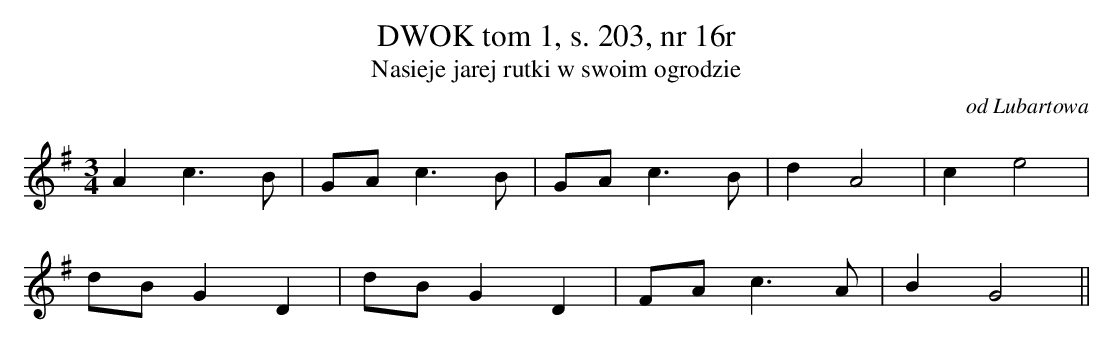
X:1
T:DWOK tom 1, s. 203, nr 16r
T:Nasieje jarej rutki w swoim ogrodzie
O:od Lubartowa
M:3/4
L:1/8
K:G
A2c3B | GAc3B | GAc3B | d2A4 |c2e4 |
 dBG2D2 | dBG2D2 | FAc3A | B2G4||
